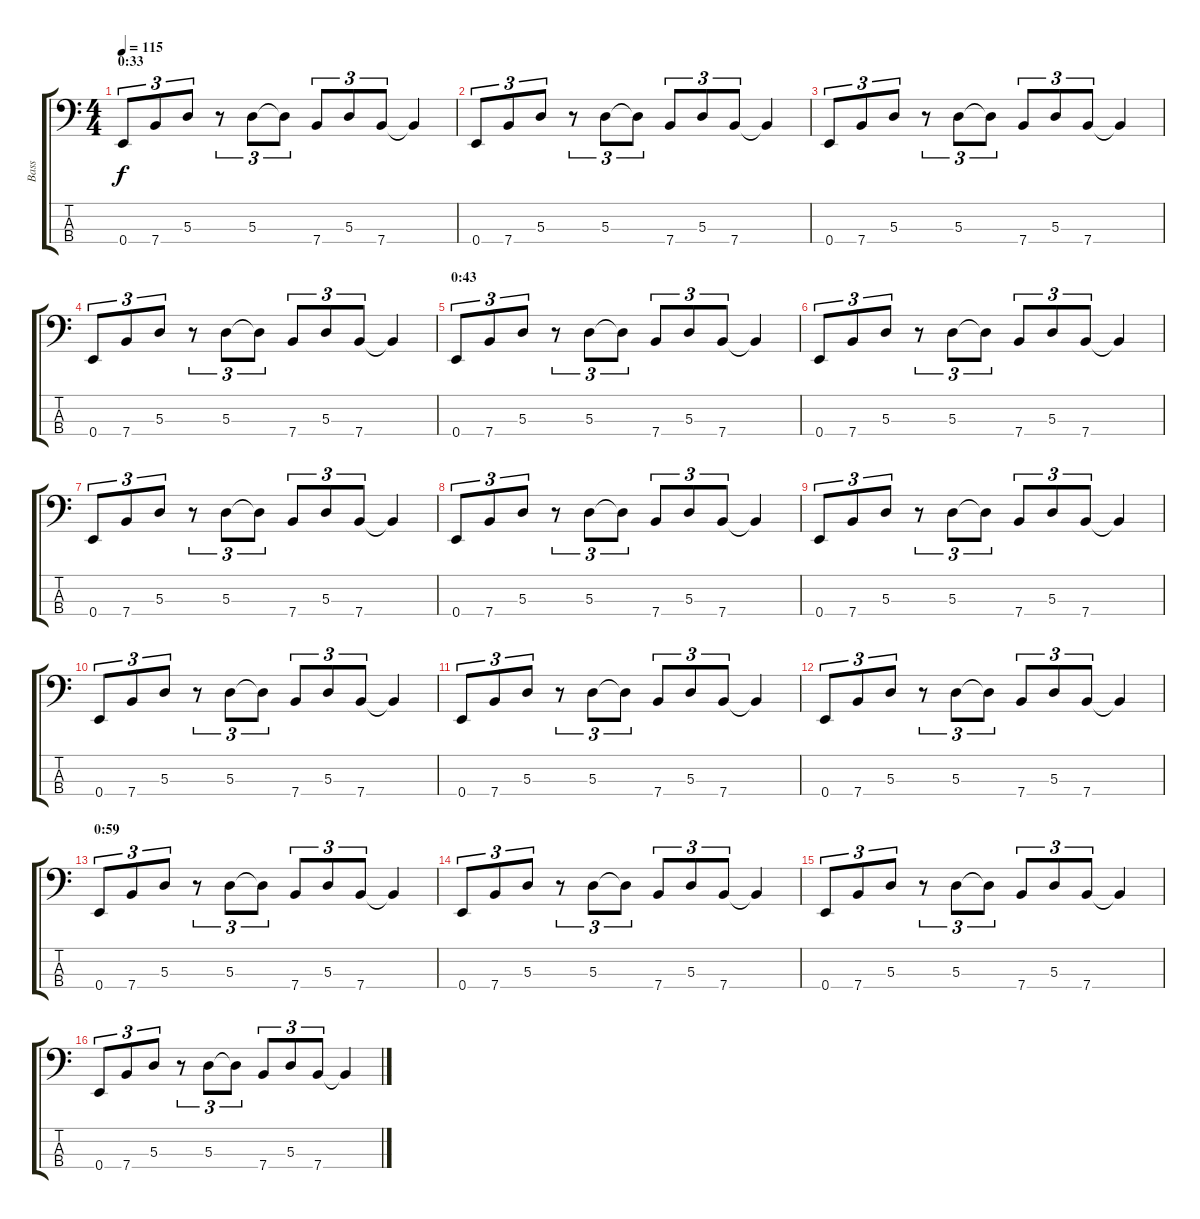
\track ("Bass" "Bass") {instrument electricbasspick}
\staff {score tabs}
\tuning (G2 D2 A1 E1) {hide}
\ts (4 4)
\section ("" "0:33")
\tempo 115
\clef f4
\ks c
0.4.8{tu (3 2) dy f} 7.4.8{tu (3 2)} 5.3.8{tu (3 2)} r.8{tu (3 2)} 5.3.8{tu (3 2)} 5.3{t}.8{tu (3 2)} 7.4.8{tu (3 2)} 5.3.8{tu (3 2)} 7.4.8{tu (3 2)} 7.4{t}.4 |
0.4.8{tu (3 2)} 7.4.8{tu (3 2)} 5.3.8{tu (3 2)} r.8{tu (3 2)} 5.3.8{tu (3 2)} 5.3{t}.8{tu (3 2)} 7.4.8{tu (3 2)} 5.3.8{tu (3 2)} 7.4.8{tu (3 2)} 7.4{t}.4 |
0.4.8{tu (3 2)} 7.4.8{tu (3 2)} 5.3.8{tu (3 2)} r.8{tu (3 2)} 5.3.8{tu (3 2)} 5.3{t}.8{tu (3 2)} 7.4.8{tu (3 2)} 5.3.8{tu (3 2)} 7.4.8{tu (3 2)} 7.4{t}.4 |
0.4.8{tu (3 2)} 7.4.8{tu (3 2)} 5.3.8{tu (3 2)} r.8{tu (3 2)} 5.3.8{tu (3 2)} 5.3{t}.8{tu (3 2)} 7.4.8{tu (3 2)} 5.3.8{tu (3 2)} 7.4.8{tu (3 2)} 7.4{t}.4 |
\section ("" "0:43")
0.4.8{tu (3 2)} 7.4.8{tu (3 2)} 5.3.8{tu (3 2)} r.8{tu (3 2)} 5.3.8{tu (3 2)} 5.3{t}.8{tu (3 2)} 7.4.8{tu (3 2)} 5.3.8{tu (3 2)} 7.4.8{tu (3 2)} 7.4{t}.4 |
0.4.8{tu (3 2)} 7.4.8{tu (3 2)} 5.3.8{tu (3 2)} r.8{tu (3 2)} 5.3.8{tu (3 2)} 5.3{t}.8{tu (3 2)} 7.4.8{tu (3 2)} 5.3.8{tu (3 2)} 7.4.8{tu (3 2)} 7.4{t}.4 |
0.4.8{tu (3 2)} 7.4.8{tu (3 2)} 5.3.8{tu (3 2)} r.8{tu (3 2)} 5.3.8{tu (3 2)} 5.3{t}.8{tu (3 2)} 7.4.8{tu (3 2)} 5.3.8{tu (3 2)} 7.4.8{tu (3 2)} 7.4{t}.4 |
0.4.8{tu (3 2)} 7.4.8{tu (3 2)} 5.3.8{tu (3 2)} r.8{tu (3 2)} 5.3.8{tu (3 2)} 5.3{t}.8{tu (3 2)} 7.4.8{tu (3 2)} 5.3.8{tu (3 2)} 7.4.8{tu (3 2)} 7.4{t}.4 |
0.4.8{tu (3 2)} 7.4.8{tu (3 2)} 5.3.8{tu (3 2)} r.8{tu (3 2)} 5.3.8{tu (3 2)} 5.3{t}.8{tu (3 2)} 7.4.8{tu (3 2)} 5.3.8{tu (3 2)} 7.4.8{tu (3 2)} 7.4{t}.4 |
0.4.8{tu (3 2)} 7.4.8{tu (3 2)} 5.3.8{tu (3 2)} r.8{tu (3 2)} 5.3.8{tu (3 2)} 5.3{t}.8{tu (3 2)} 7.4.8{tu (3 2)} 5.3.8{tu (3 2)} 7.4.8{tu (3 2)} 7.4{t}.4 |
0.4.8{tu (3 2)} 7.4.8{tu (3 2)} 5.3.8{tu (3 2)} r.8{tu (3 2)} 5.3.8{tu (3 2)} 5.3{t}.8{tu (3 2)} 7.4.8{tu (3 2)} 5.3.8{tu (3 2)} 7.4.8{tu (3 2)} 7.4{t}.4 |
0.4.8{tu (3 2)} 7.4.8{tu (3 2)} 5.3.8{tu (3 2)} r.8{tu (3 2)} 5.3.8{tu (3 2)} 5.3{t}.8{tu (3 2)} 7.4.8{tu (3 2)} 5.3.8{tu (3 2)} 7.4.8{tu (3 2)} 7.4{t}.4 |
\section ("" "0:59")
0.4.8{tu (3 2)} 7.4.8{tu (3 2)} 5.3.8{tu (3 2)} r.8{tu (3 2)} 5.3.8{tu (3 2)} 5.3{t}.8{tu (3 2)} 7.4.8{tu (3 2)} 5.3.8{tu (3 2)} 7.4.8{tu (3 2)} 7.4{t}.4 |
0.4.8{tu (3 2)} 7.4.8{tu (3 2)} 5.3.8{tu (3 2)} r.8{tu (3 2)} 5.3.8{tu (3 2)} 5.3{t}.8{tu (3 2)} 7.4.8{tu (3 2)} 5.3.8{tu (3 2)} 7.4.8{tu (3 2)} 7.4{t}.4 |
0.4.8{tu (3 2)} 7.4.8{tu (3 2)} 5.3.8{tu (3 2)} r.8{tu (3 2)} 5.3.8{tu (3 2)} 5.3{t}.8{tu (3 2)} 7.4.8{tu (3 2)} 5.3.8{tu (3 2)} 7.4.8{tu (3 2)} 7.4{t}.4 |
0.4.8{tu (3 2)} 7.4.8{tu (3 2)} 5.3.8{tu (3 2)} r.8{tu (3 2)} 5.3.8{tu (3 2)} 5.3{t}.8{tu (3 2)} 7.4.8{tu (3 2)} 5.3.8{tu (3 2)} 7.4.8{tu (3 2)} 7.4{t}.4
